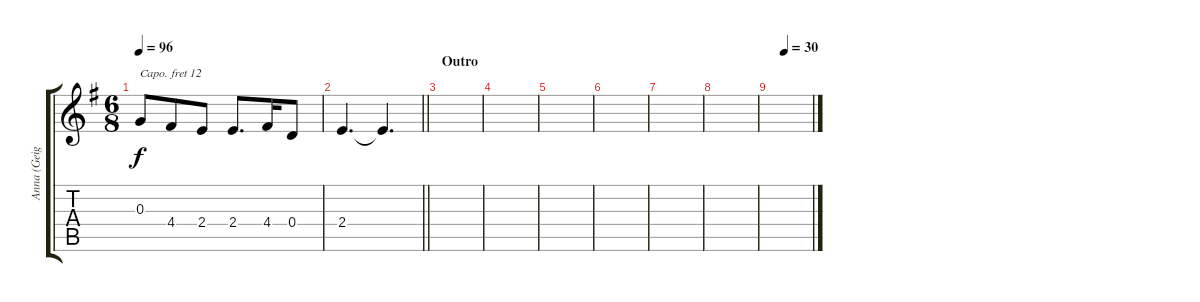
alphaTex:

\track ("Anna (Geige)" "Anna (Geig") {instrument violin}
\staff {score tabs}
\capo 12
\tuning (E4 B3 G3 D3 A2 E2) {hide}
\ts (6 8)
\tempo 96
\clef g2
\ks g
0.3.8{dy f} 4.4.8 2.4.8 2.4.8{d} 4.4.16 0.4.8 |
\barLineRight lightlight
2.4.4{d} 2.4{t}.4{d} |
\section ("" "Outro")
|
|
|
|
|
|
\tempo (30 0.3333333333333333)
